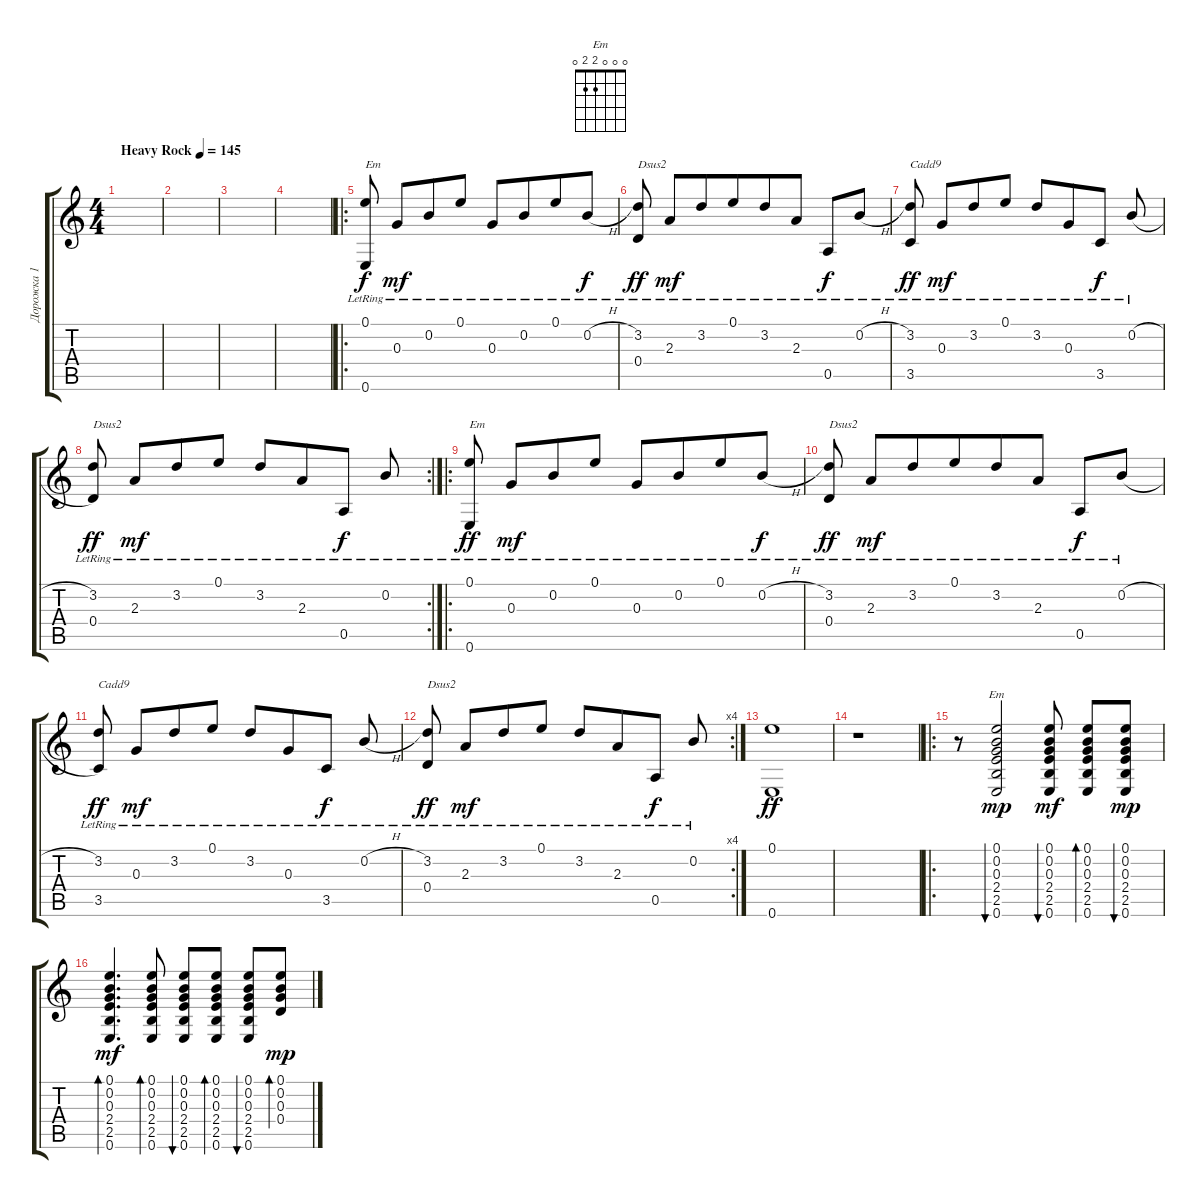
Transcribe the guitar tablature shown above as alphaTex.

\track ("Дорожка 1" "Дорожка 1") {instrument acousticguitarsteel}
\staff {score tabs}
\tuning (E4 B3 G3 D3 A2 E2) {hide}
\chord ("Em" 0 0 0 2 2 0)
\ts (4 4)
\tempo (145 "Heavy Rock")
\clef g2
\ks c
|
|
|
|
\ro
(0.1{lr} 0.6{lr}).8{txt "Em" beam Up beam split} 0.3{lr}.8{dy mf beam Up beam merge} 0.2{lr}.8{beam Up} 0.1{lr}.8{beam Up beam split} 0.3{lr}.8{beam Up} 0.2{lr}.8{beam Up beam merge} 0.1{lr}.8{beam Up beam merge} 0.2{h lr}.8{dy f beam Up} |
(3.2{lr} 0.4{lr}).8{txt "Dsus2" dy ff beam Up beam split} 2.3{lr}.8{dy mf beam Up beam merge} 3.2{lr}.8{beam Up} 0.1{lr}.8{beam Up beam merge} 3.2{lr}.8{beam Up} 2.3{lr}.8{beam Up beam split} 0.5{lr}.8{dy f beam Up beam merge} 0.2{h lr}.8{beam Up} |
(3.2{lr} 3.5{lr}).8{txt "Cadd9" dy ff beam Up beam split} 0.3{lr}.8{dy mf beam Up beam merge} 3.2{lr}.8{beam Up} 0.1{lr}.8{beam Up} 3.2{lr}.8{beam Up} 0.3{lr}.8{beam Up beam merge} 3.5{lr}.8{dy f beam Up beam split} 0.2{h lr}.8{beam Up} |
\rc 2
(3.2{lr} 0.4{lr}).8{txt "Dsus2" dy ff beam Up beam split} 2.3{lr}.8{dy mf beam Up beam merge} 3.2{lr}.8{beam Up beam merge} 0.1{lr}.8{beam Up} 3.2{lr}.8{beam Up beam merge} 2.3{lr}.8{beam Up beam merge} 0.5{lr}.8{dy f beam Up beam split} 0.2{lr}.8{beam Up} |
\ro
(0.1{lr} 0.6{lr}).8{txt "Em" dy ff beam Up beam split} 0.3{lr}.8{dy mf beam Up beam merge} 0.2{lr}.8{beam Up} 0.1{lr}.8{beam Up beam split} 0.3{lr}.8{beam Up} 0.2{lr}.8{beam Up beam merge} 0.1{lr}.8{beam Up beam merge} 0.2{h lr}.8{dy f beam Up} |
(3.2{lr} 0.4{lr}).8{txt "Dsus2" dy ff beam Up beam split} 2.3{lr}.8{dy mf beam Up beam merge} 3.2{lr}.8{beam Up} 0.1{lr}.8{beam Up beam merge} 3.2{lr}.8{beam Up} 2.3{lr}.8{beam Up beam split} 0.5{lr}.8{dy f beam Up beam merge} 0.2{h lr}.8{beam Up} |
(3.2{lr} 3.5{lr}).8{txt "Cadd9" dy ff beam Up beam split} 0.3{lr}.8{dy mf beam Up beam merge} 3.2{lr}.8{beam Up} 0.1{lr}.8{beam Up} 3.2{lr}.8{beam Up} 0.3{lr}.8{beam Up beam merge} 3.5{lr}.8{dy f beam Up beam split} 0.2{h lr}.8{beam Up} |
\rc 4
(3.2{lr} 0.4{lr}).8{txt "Dsus2" dy ff beam Up beam split} 2.3{lr}.8{dy mf beam Up beam merge} 3.2{lr}.8{beam Up beam merge} 0.1{lr}.8{beam Up} 3.2{lr}.8{beam Up beam merge} 2.3{lr}.8{beam Up beam merge} 0.5{lr}.8{dy f beam Up beam split} 0.2{lr}.8{beam Up} |
(0.1 0.6).1{dy ff} |
r.1 |
\ro
r.8 (0.1 0.2 0.3 2.4 2.5 0.6).2{bu 60 ch "Em" dy mp} (0.1 0.2 0.3 2.4 2.5 0.6).8{bu 240 dy mf} (0.1 0.2 0.3 2.4 2.5 0.6).8{bd 120} (0.1 0.2 0.3 2.4 2.5 0.6).8{bu 120 dy mp} |
(0.1 0.2 0.3 2.4 2.5 0.6).4{d bd 120 dy mf} (0.1 0.2 0.3 2.4 2.5 0.6).8{bd 30} (0.1 0.2 0.3 2.4 2.5 0.6).8{bu 30} (0.1 0.2 0.3 2.4 2.5 0.6).8{bd 60} (0.1 0.2 0.3 2.4 2.5 0.6).8{bu 30} (0.1 0.2 0.3 0.4).8{bd 30 dy mp}
